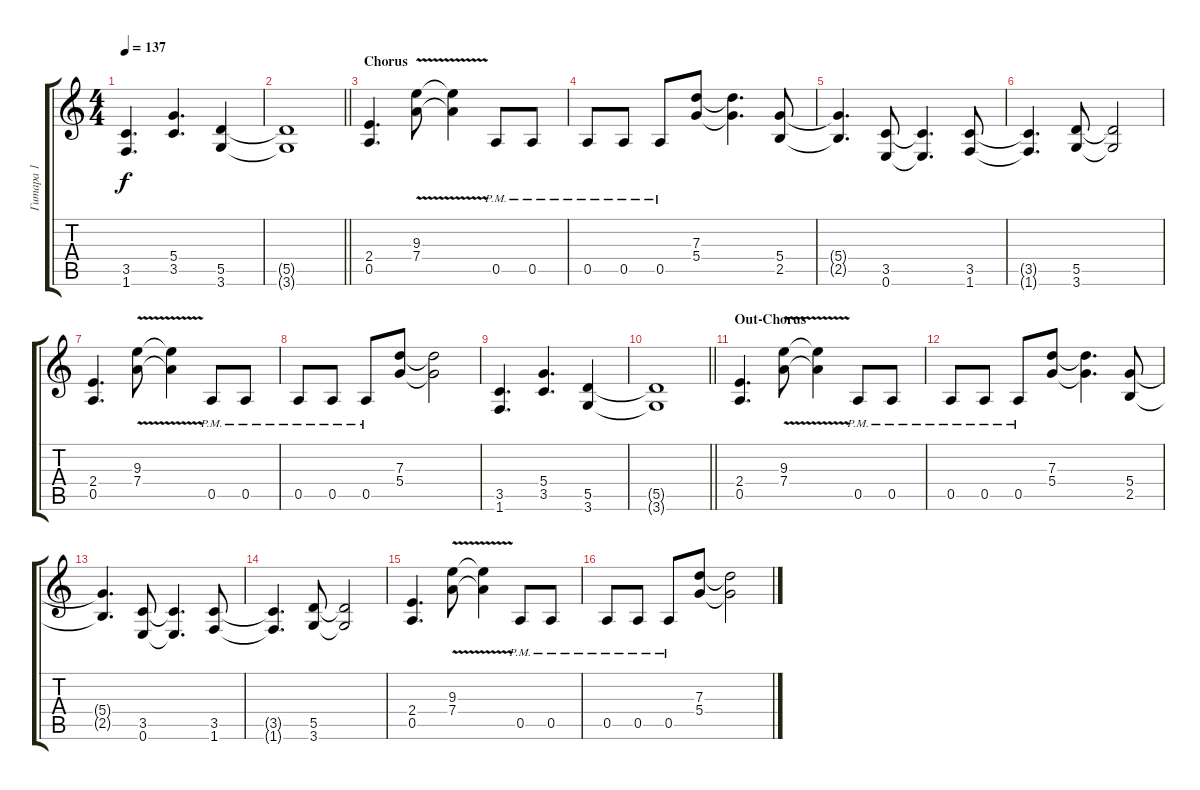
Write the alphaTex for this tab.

\track ("Гитара 1" "Гитара 1") {instrument distortionguitar}
\staff {score tabs}
\tuning (E4 B3 G3 D3 A2 E2) {hide}
\ts (4 4)
\tempo 137
\clef g2
\ks aminor
(3.5 1.6).4{d dy f} (5.4 3.5).4{d} (5.5 3.6).4 |
\barLineRight lightlight
(5.5{t} 3.6{t}).1 |
\section ("" "Chorus")
(2.4 0.5).4{d} (9.3{v} 7.4).8 (9.3{t} 7.4{t}).4 0.5{pm}.8 0.5{pm}.8 |
0.5{pm}.8 0.5{pm}.8 0.5{pm}.8 (7.3 5.4).8 (7.3{t} 5.4{t}).4{d} (5.4 2.5).8 |
(5.4{t} 2.5{t}).4{d} (3.5 0.6).8 (3.5{t} 0.6{t}).4{d} (3.5 1.6).8 |
(3.5{t} 1.6{t}).4{d} (5.5 3.6).8 (5.5{t} 3.6{t}).2 |
(2.4 0.5).4{d} (9.3{v} 7.4).8 (9.3{t} 7.4{t}).4 0.5{pm}.8 0.5{pm}.8 |
0.5{pm}.8 0.5{pm}.8 0.5{pm}.8 (7.3 5.4).8 (7.3{t} 5.4{t}).2 |
(3.5 1.6).4{d} (5.4 3.5).4{d} (5.5 3.6).4 |
\barLineRight lightlight
(5.5{t} 3.6{t}).1 |
\section ("" "Out-Chorus")
(2.4 0.5).4{d} (9.3{v} 7.4).8 (9.3{t} 7.4{t}).4 0.5{pm}.8 0.5{pm}.8 |
0.5{pm}.8 0.5{pm}.8 0.5{pm}.8 (7.3 5.4).8 (7.3{t} 5.4{t}).4{d} (5.4 2.5).8 |
(5.4{t} 2.5{t}).4{d} (3.5 0.6).8 (3.5{t} 0.6{t}).4{d} (3.5 1.6).8 |
(3.5{t} 1.6{t}).4{d} (5.5 3.6).8 (5.5{t} 3.6{t}).2 |
(2.4 0.5).4{d} (9.3{v} 7.4).8 (9.3{t} 7.4{t}).4 0.5{pm}.8 0.5{pm}.8 |
0.5{pm}.8 0.5{pm}.8 0.5{pm}.8 (7.3 5.4).8 (7.3{t} 5.4{t}).2
